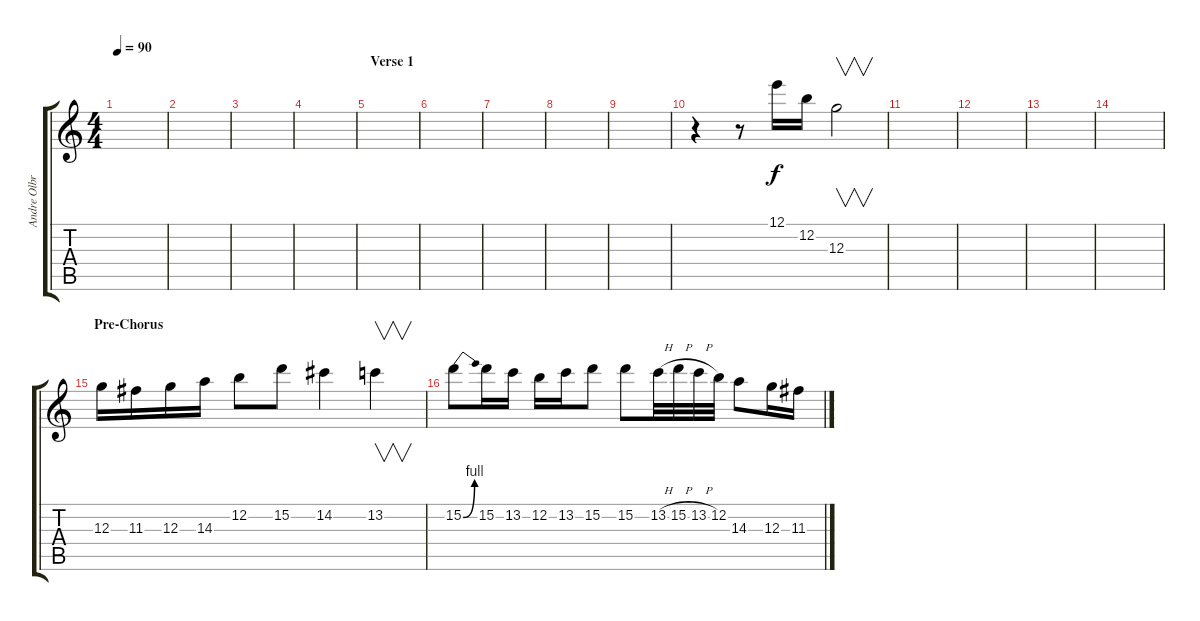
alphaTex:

\track ("Andre Olbrich" "Andre Olbr") {instrument distortionguitar}
\staff {score tabs}
\tuning (E4 B3 G3 D3 A2 E2) {hide}
\ts (4 4)
\tempo 90
\clef g2
\ks c
|
|
|
|
\section ("" "Verse 1")
|
|
|
|
|
r.4 r.8 12.1.16 12.2.16 12.3.2{v} |
|
|
|
|
\section ("" "Pre-Chorus")
12.3.16 11.3.16 12.3.16 14.3.16 12.2.8 15.2.8 14.2.4 13.2.4{v} |
15.2{be (bend 0 0 60 4)}.8 15.2.16 13.2.16 12.2.16 13.2.16 15.2.8 15.2.8 13.2{h}.32 15.2{h}.32 13.2{h}.32 12.2.32 14.3.8 12.3.16 11.3.16
